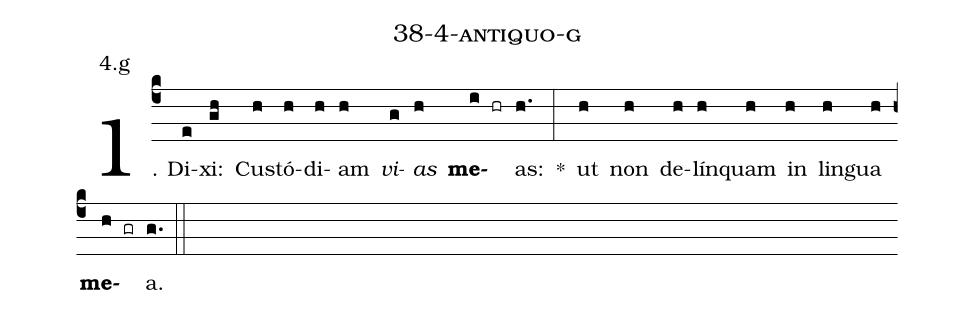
name: 38-4-antiquo-g;
annotation: 4.g;
%%
(c4)1. Di(e)xi:(gh) Cus(h)tó(h)di(h)am(h) <i>vi</i>(g)<i>as</i>(h) <b>me</b>(i hr)as:(h.) *(:) ut(h) non(h) de(h)lín(h)quam(h) in(h) lin(h)gua(h) <b>me</b>(h gr)a.(g.) (::)
